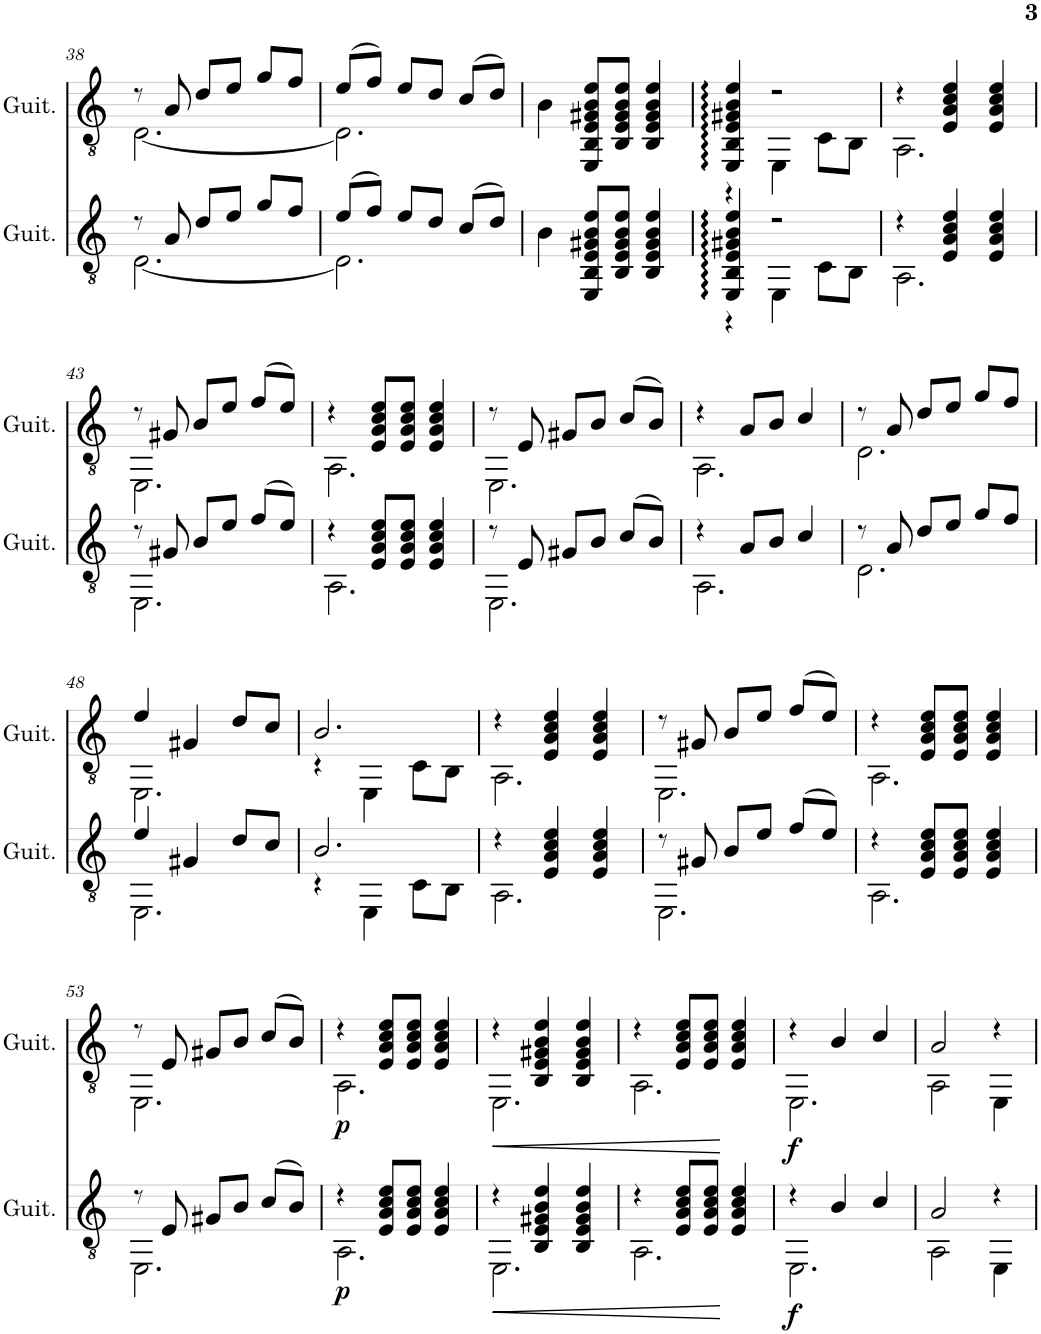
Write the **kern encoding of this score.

**kern	**dynam	**kern	**dynam
*part2	*part2	*part1	*part1
*staff2	*staff2	*staff1	*staff1
*I"Classical Guitar (newly created)	*	*I"Classical Guitar (original)	*
*I'Guit.	*	*I'Guit.	*
!!LO:PB:g=z
*clefGv2	*	*clefGv2	*
*k[]	*	*k[]	*
*M3/4	*	*M3/4	*
=38	=38	=38	=38
*^	*	*^	*
8r	[<2.D\	.	8r	[<2.D\	.
8A/	.	.	8A/	.	.
8d/L	.	.	8d/L	.	.
8e/J	.	.	8e/J	.	.
8g/L	.	.	8g/L	.	.
8f/J	.	.	8f/J	.	.
=39	=39	=39	=39	=39	=39
(>8e/L	2.D\]	.	(>8e/L	2.D\]	.
8f/J)	.	.	8f/J)	.	.
8e/L	.	.	8e/L	.	.
8d/J	.	.	8d/J	.	.
(>8c/L	.	.	(>8c/L	.	.
8d/J)	.	.	8d/J)	.	.
*v	*v	*	*	*	*
*	*	*v	*v	*
=40	=40	=40	=40
4B\	.	4B\	.
8EE/ 8BB/ 8E/ 8G#X/ 8B/ 8e/L	.	8EE/ 8BB/ 8E/ 8G#X/ 8B/ 8e/L	.
8BB/ 8E/ 8G#/ 8B/ 8e/J	.	8BB/ 8E/ 8G#/ 8B/ 8e/J	.
4BB/ 4E/ 4G#/ 4B/ 4e/	.	4BB/ 4E/ 4G#/ 4B/ 4e/	.
=41	=41	=41	=41
*^	*	*^	*
4EE/ 4BB/ 4E/ 4G#X/ 4B/ 4e/	4r	.	4EE/ 4BB/ 4E/ 4G#X/ 4B/ 4e/	4r	.
2r	4EE\	.	2r	4EE\	.
.	8C\L	.	.	8C\L	.
.	8BB\J	.	.	8BB\J	.
=42	=42	=42	=42	=42	=42
4r	2.AA\	.	4r	2.AA\	.
4E/ 4A/ 4c/ 4e/	.	.	4E/ 4A/ 4c/ 4e/	.	.
4E/ 4A/ 4c/ 4e/	.	.	4E/ 4A/ 4c/ 4e/	.	.
!!LO:LB:g=z	!!
=43	=43	=43	=43	=43	=43
8r	2.EE\	.	8r	2.EE\	.
8G#X/	.	.	8G#X/	.	.
8B/L	.	.	8B/L	.	.
8e/J	.	.	8e/J	.	.
(>8f/L	.	.	(>8f/L	.	.
8e/J)	.	.	8e/J)	.	.
=44	=44	=44	=44	=44	=44
4r	2.AA\	.	4r	2.AA\	.
8E/ 8A/ 8c/ 8e/L	.	.	8E/ 8A/ 8c/ 8e/L	.	.
8E/ 8A/ 8c/ 8e/J	.	.	8E/ 8A/ 8c/ 8e/J	.	.
4E/ 4A/ 4c/ 4e/	.	.	4E/ 4A/ 4c/ 4e/	.	.
=45	=45	=45	=45	=45	=45
8r	2.EE\	.	8r	2.EE\	.
8E/	.	.	8E/	.	.
8G#X/L	.	.	8G#X/L	.	.
8B/J	.	.	8B/J	.	.
(>8c/L	.	.	(>8c/L	.	.
8B/J)	.	.	8B/J)	.	.
=46	=46	=46	=46	=46	=46
4r	2.AA\	.	4r	2.AA\	.
8A/L	.	.	8A/L	.	.
8B/J	.	.	8B/J	.	.
4c/	.	.	4c/	.	.
=47	=47	=47	=47	=47	=47
8r	2.D\	.	8r	2.D\	.
8A/	.	.	8A/	.	.
8d/L	.	.	8d/L	.	.
8e/J	.	.	8e/J	.	.
8g/L	.	.	8g/L	.	.
8f/J	.	.	8f/J	.	.
!!LO:LB:g=z	!!
=48	=48	=48	=48	=48	=48
4e/	2.EE\	.	4e/	2.EE\	.
4G#X/	.	.	4G#X/	.	.
8d/L	.	.	8d/L	.	.
8c/J	.	.	8c/J	.	.
=49	=49	=49	=49	=49	=49
2.B/	4r	.	2.B/	4r	.
.	4EE\	.	.	4EE\	.
.	8C\L	.	.	8C\L	.
.	8BB\J	.	.	8BB\J	.
=50	=50	=50	=50	=50	=50
4r	2.AA\	.	4r	2.AA\	.
4E/ 4A/ 4c/ 4e/	.	.	4E/ 4A/ 4c/ 4e/	.	.
4E/ 4A/ 4c/ 4e/	.	.	4E/ 4A/ 4c/ 4e/	.	.
=51	=51	=51	=51	=51	=51
8r	2.EE\	.	8r	2.EE\	.
8G#X/	.	.	8G#X/	.	.
8B/L	.	.	8B/L	.	.
8e/J	.	.	8e/J	.	.
(>8f/L	.	.	(>8f/L	.	.
8e/J)	.	.	8e/J)	.	.
=52	=52	=52	=52	=52	=52
4r	2.AA\	.	4r	2.AA\	.
8E/ 8A/ 8c/ 8e/L	.	.	8E/ 8A/ 8c/ 8e/L	.	.
8E/ 8A/ 8c/ 8e/J	.	.	8E/ 8A/ 8c/ 8e/J	.	.
4E/ 4A/ 4c/ 4e/	.	.	4E/ 4A/ 4c/ 4e/	.	.
!!LO:LB:g=z	!!
=53	=53	=53	=53	=53	=53
8r	2.EE\	.	8r	2.EE\	.
8E/	.	.	8E/	.	.
8G#X/L	.	.	8G#X/L	.	.
8B/J	.	.	8B/J	.	.
(>8c/L	.	.	(>8c/L	.	.
8B/J)	.	.	8B/J)	.	.
=54	=54	=54	=54	=54	=54
!	!	!LO:DY:b	!	!	!LO:DY:b
4r	2.AA\	p	4r	2.AA\	p
8E/ 8A/ 8c/ 8e/L	.	.	8E/ 8A/ 8c/ 8e/L	.	.
8E/ 8A/ 8c/ 8e/J	.	.	8E/ 8A/ 8c/ 8e/J	.	.
4E/ 4A/ 4c/ 4e/	.	.	4E/ 4A/ 4c/ 4e/	.	.
=55	=55	=55	=55	=55	=55
!	!	!LO:HP:b	!	!	!LO:HP:b
4r	2.EE\	<	4r	2.EE\	<
4BB/ 4E/ 4G#X/ 4B/ 4e/	.	.	4BB/ 4E/ 4G#X/ 4B/ 4e/	.	.
4BB/ 4E/ 4G#/ 4B/ 4e/	.	.	4BB/ 4E/ 4G#/ 4B/ 4e/	.	.
=56	=56	=56	=56	=56	=56
4r	2.AA\	.	4r	2.AA\	.
8E/ 8A/ 8c/ 8e/L	.	.	8E/ 8A/ 8c/ 8e/L	.	.
8E/ 8A/ 8c/ 8e/J	.	.	8E/ 8A/ 8c/ 8e/J	.	.
4E/ 4A/ 4c/ 4e/	.	[	4E/ 4A/ 4c/ 4e/	.	[
=57	=57	=57	=57	=57	=57
!	!	!LO:DY:b	!	!	!LO:DY:b
4r	2.EE\	f	4r	2.EE\	f
4B/	.	.	4B/	.	.
4c/	.	.	4c/	.	.
=58	=58	=58	=58	=58	=58
2A/	2AA\	.	2A/	2AA\	.
4r	4EE\	.	4r	4EE\	.
*v	*v	*	*	*	*
*	*	*v	*v	*
=	=	=	=
*-	*-	*-	*-
